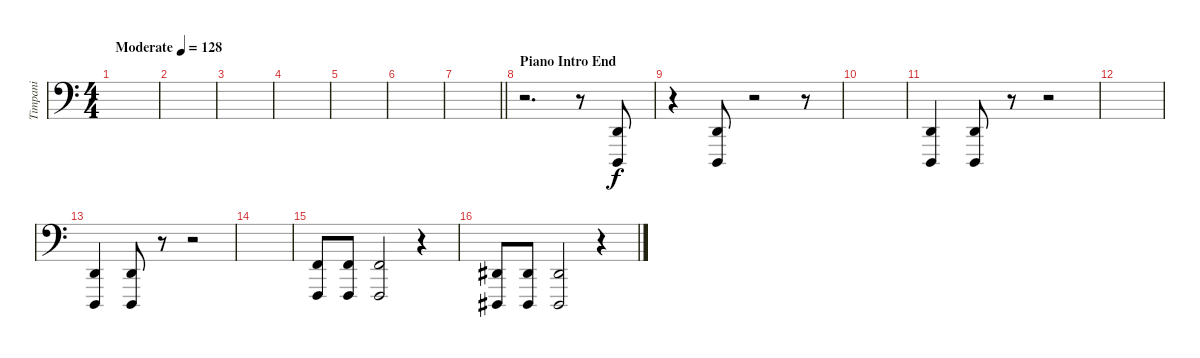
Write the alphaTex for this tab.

\track ("Timpani" "Timpani") {instrument timpani}
\staff {score}
\tuning (G2 D2 A1 E1 B0) {hide}
\ts (4 4)
\tempo (128 "Moderate")
\clef f4
\ks c
|
|
|
|
|
|
\barLineRight lightlight
|
\section ("" "Piano Intro End")
r.2{d} r.8 (0.2 3.5).8 |
r.4 (0.2 3.5).8 r.2 r.8 |
|
(0.2 3.5).4 (0.2 3.5).8 r.8 r.2 |
|
(0.2 3.5).4 (0.2 3.5).8 r.8 r.2 |
|
(3.2 1.4).8 (3.2 1.4).8 (3.2 1.4).2 r.4 |
(1.2 4.5).8 (1.2 4.5).8 (1.2 4.5).2 r.4
